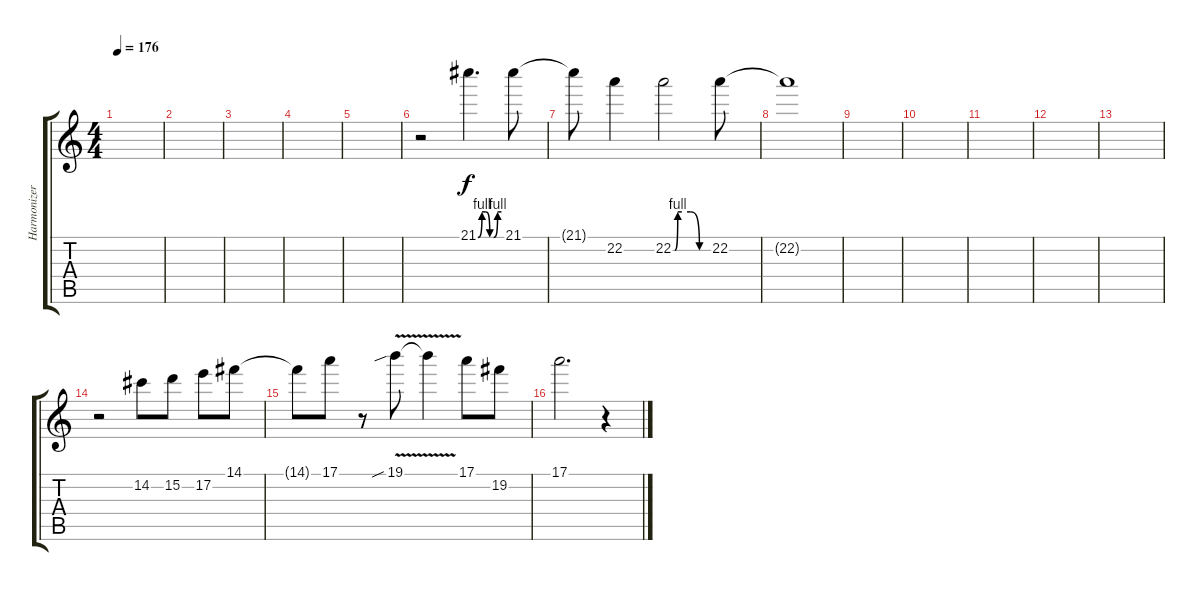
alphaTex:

\track ("Harmonizer" "Harmonizer") {instrument distortionguitar}
\staff {score tabs}
\tuning (E4 B3 G3 D3 A2 E2) {hide}
\ts (4 4)
\tempo 176
\clef g2
\ks c
|
|
|
|
|
r.2 21.1{be (custom 0 0 10 4 20 4 30 0 40 0 50 4 60 4)}.4{d} 21.1.8 |
21.1{t}.8 22.2.4 22.2{be (custom 0 0 3 0 8 4 15 4 30 4 45 0 60 0)}.2 22.2.8 |
22.2{t}.1 |
|
|
|
|
|
r.2 14.2.8 15.2.8 17.2.8 14.1.8 |
14.1{t}.8 17.1.8 r.8 19.1{v sib}.8 19.1{t}.4 17.1.8 19.2.8 |
17.1.2{d} r.4
